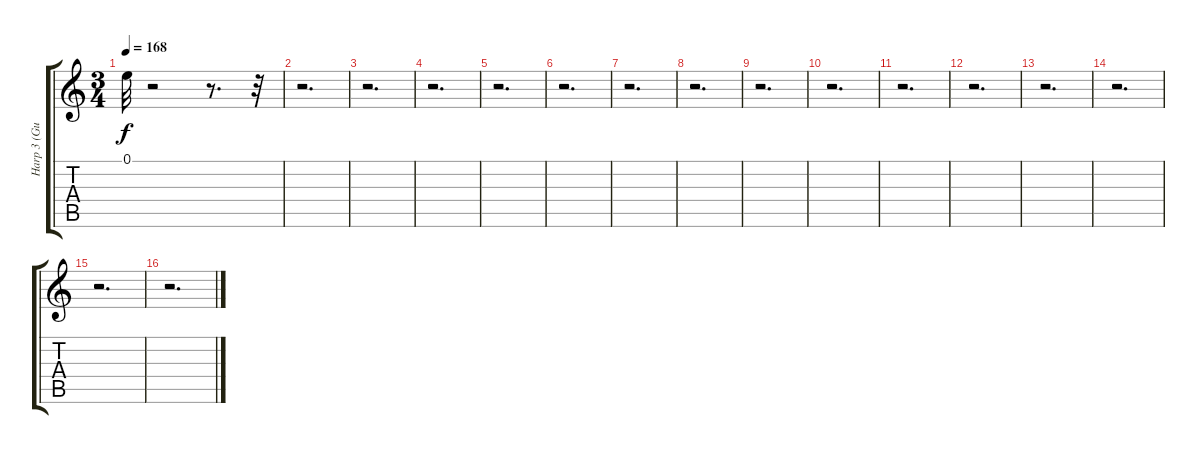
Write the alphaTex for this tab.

\track ("Harp 3 (Guitar)" "Harp 3 (Gu") {instrument acousticguitarnylon}
\staff {score tabs}
\tuning (E4 B3 G3 D3 A2 E2) {hide}
\ts (3 4)
\tempo 168
\clef g2
\ks c
0.1{t}.32{dy f} r.2 r.8{d} r.32 |
r.2{d} |
r.2{d} |
r.2{d} |
r.2{d} |
r.2{d} |
r.2{d} |
r.2{d} |
r.2{d} |
r.2{d} |
r.2{d} |
r.2{d} |
r.2{d} |
r.2{d} |
r.2{d} |
r.2{d}
